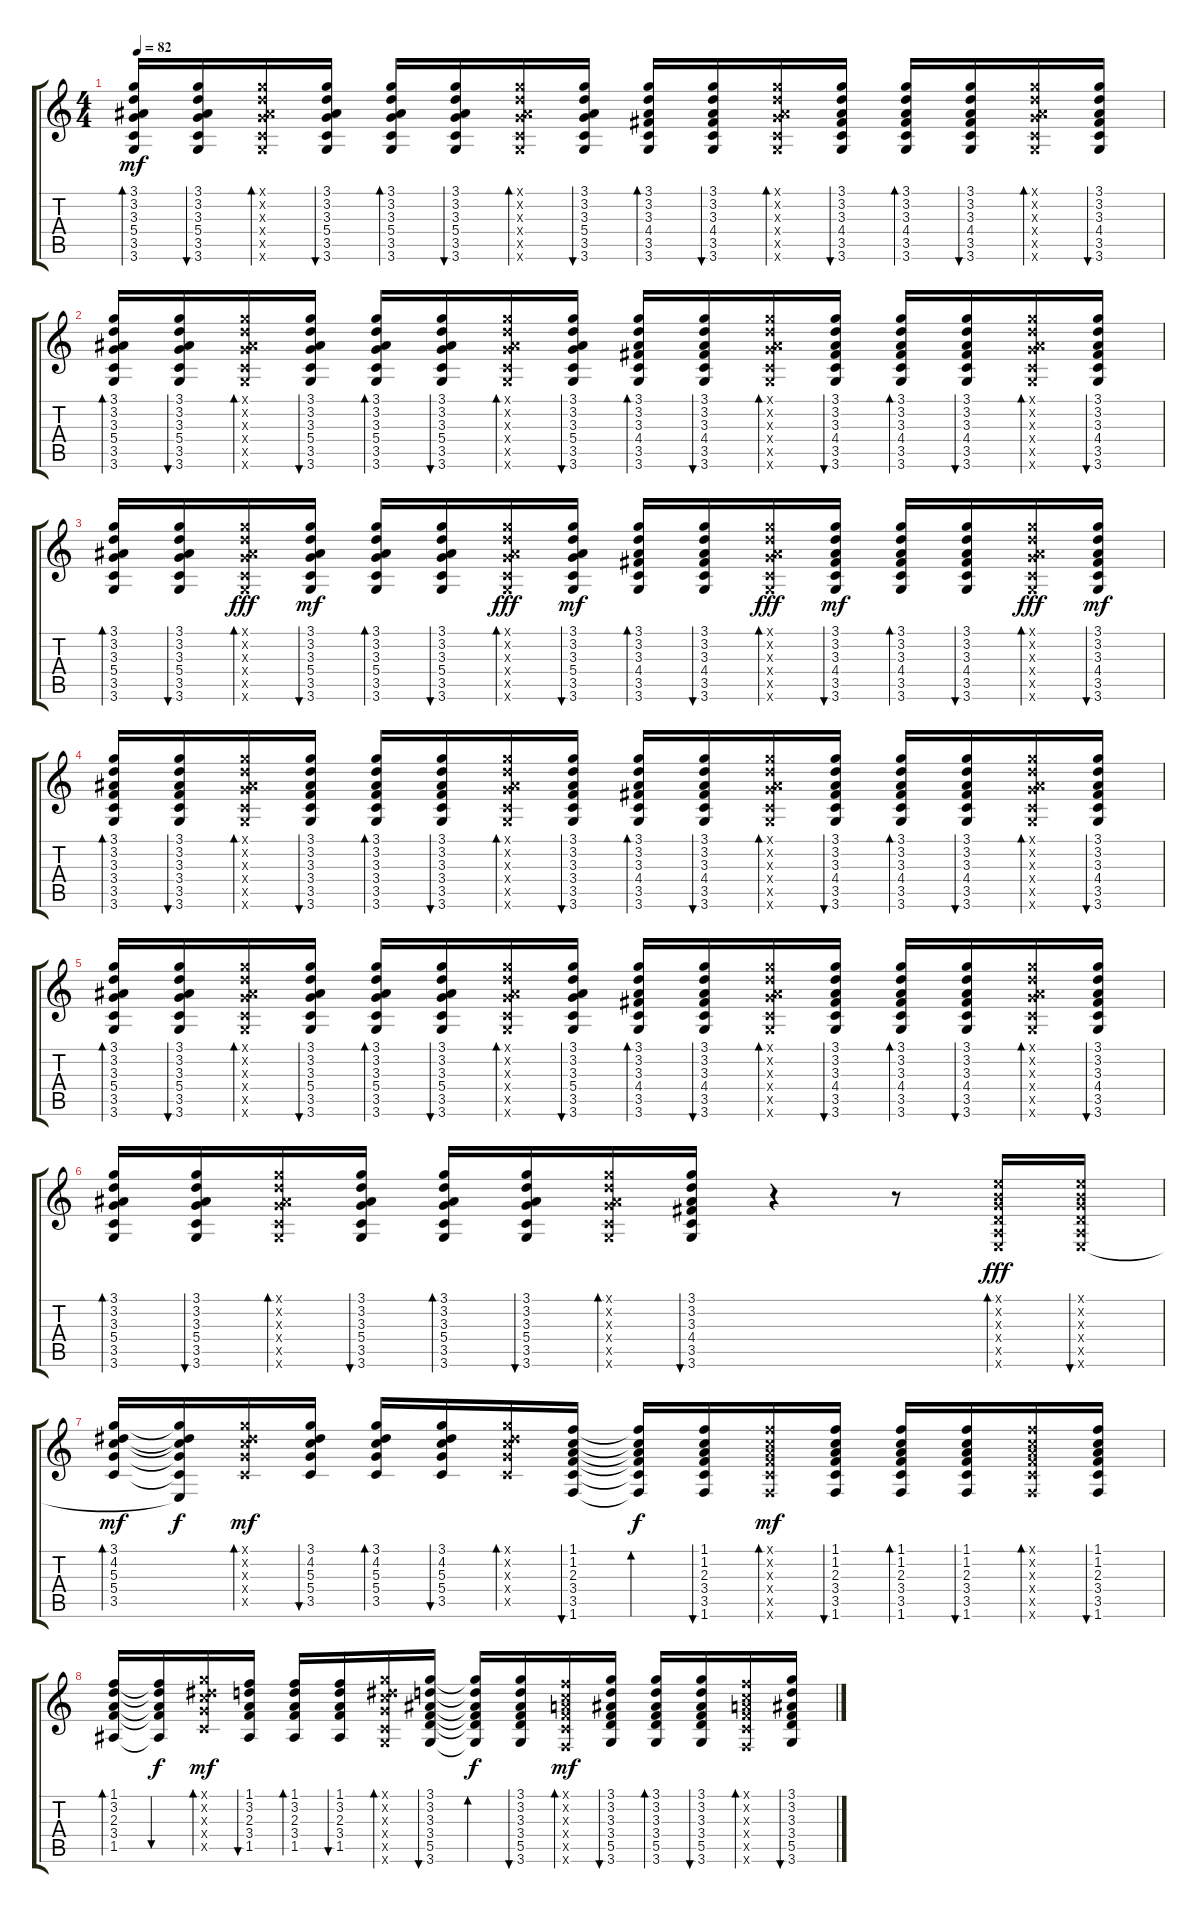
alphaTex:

\track "" {instrument acousticguitarsteel}
\staff {score tabs}
\tuning (E4 B3 G3 D3 A2 E2) {hide}
\ts (4 4)
\tempo 82
\clef g2
\ks c
(3.1 3.2 3.3 5.4 3.5 3.6).16{bd 30 dy mf} (3.1 3.2 3.3 5.4 3.5 3.6).16{bu 30} (3.1{x} 3.2{x} 3.3{x} 5.4{x} 3.5{x} 3.6{x}).16{bd 30} (3.1 3.2 3.3 5.4 3.5 3.6).16{bu 30} (3.1 3.2 3.3 5.4 3.5 3.6).16{bd 30} (3.1 3.2 3.3 5.4 3.5 3.6).16{bu 30} (3.1{x} 3.2{x} 3.3{x} 5.4{x} 3.5{x} 3.6{x}).16{bd 30} (3.1 3.2 3.3 5.4 3.5 3.6).16{bu 30} (3.1 3.2 3.3 4.4 3.5 3.6).16{bd 30} (3.1 3.2 3.3 4.4 3.5 3.6).16{bu 30} (3.1{x} 3.2{x} 3.3{x} 5.4{x} 3.5{x} 3.6{x}).16{bd 30} (3.1 3.2 3.3 4.4 3.5 3.6).16{bu 30} (3.1 3.2 3.3 4.4 3.5 3.6).16{bd 30} (3.1 3.2 3.3 4.4 3.5 3.6).16{bu 30} (3.1{x} 3.2{x} 3.3{x} 5.4{x} 3.5{x} 3.6{x}).16{bd 30} (3.1 3.2 3.3 4.4 3.5 3.6).16{bu 30} |
(3.1 3.2 3.3 5.4 3.5 3.6).16{bd 30} (3.1 3.2 3.3 5.4 3.5 3.6).16{bu 30} (3.1{x} 3.2{x} 3.3{x} 5.4{x} 3.5{x} 3.6{x}).16{bd 30} (3.1 3.2 3.3 5.4 3.5 3.6).16{bu 30} (3.1 3.2 3.3 5.4 3.5 3.6).16{bd 30} (3.1 3.2 3.3 5.4 3.5 3.6).16{bu 30} (3.1{x} 3.2{x} 3.3{x} 5.4{x} 3.5{x} 3.6{x}).16{bd 30} (3.1 3.2 3.3 5.4 3.5 3.6).16{bu 30} (3.1 3.2 3.3 4.4 3.5 3.6).16{bd 30} (3.1 3.2 3.3 4.4 3.5 3.6).16{bu 30} (3.1{x} 3.2{x} 3.3{x} 5.4{x} 3.5{x} 3.6{x}).16{bd 30} (3.1 3.2 3.3 4.4 3.5 3.6).16{bu 30} (3.1 3.2 3.3 4.4 3.5 3.6).16{bd 30} (3.1 3.2 3.3 4.4 3.5 3.6).16{bu 30} (3.1{x} 3.2{x} 3.3{x} 5.4{x} 3.5{x} 3.6{x}).16{bd 30} (3.1 3.2 3.3 4.4 3.5 3.6).16{bu 30} |
(3.1 3.2 3.3 5.4 3.5 3.6).16{bd 30} (3.1 3.2 3.3 5.4 3.5 3.6).16{bu 30} (3.1{x} 3.2{x} 3.3{x} 5.4{x} 3.5{x} 3.6{x}).16{bd 30 dy fff} (3.1 3.2 3.3 5.4 3.5 3.6).16{bu 30 dy mf} (3.1 3.2 3.3 5.4 3.5 3.6).16{bd 30} (3.1 3.2 3.3 5.4 3.5 3.6).16{bu 30} (3.1{x} 3.2{x} 3.3{x} 5.4{x} 3.5{x} 3.6{x}).16{bd 30 dy fff} (3.1 3.2 3.3 5.4 3.5 3.6).16{bu 30 dy mf} (3.1 3.2 3.3 4.4 3.5 3.6).16{bd 30} (3.1 3.2 3.3 4.4 3.5 3.6).16{bu 30} (3.1{x} 3.2{x} 3.3{x} 5.4{x} 3.5{x} 3.6{x}).16{bd 30 dy fff} (3.1 3.2 3.3 4.4 3.5 3.6).16{bu 30 dy mf} (3.1 3.2 3.3 4.4 3.5 3.6).16{bd 30} (3.1 3.2 3.3 4.4 3.5 3.6).16{bu 30} (3.1{x} 3.2{x} 3.3{x} 5.4{x} 3.5{x} 3.6{x}).16{bd 30 dy fff} (3.1 3.2 3.3 4.4 3.5 3.6).16{bu 30 dy mf} |
(3.1 3.2 3.3 3.4 3.5 3.6).16{bd 30} (3.1 3.2 3.3 3.4 3.5 3.6).16{bu 30} (3.1{x} 3.2{x} 3.3{x} 5.4{x} 3.5{x} 3.6{x}).16{bd 30} (3.1 3.2 3.3 3.4 3.5 3.6).16{bu 30} (3.1 3.2 3.3 3.4 3.5 3.6).16{bd 30} (3.1 3.2 3.3 3.4 3.5 3.6).16{bu 30} (3.1{x} 3.2{x} 3.3{x} 5.4{x} 3.5{x} 3.6{x}).16{bd 30} (3.1 3.2 3.3 3.4 3.5 3.6).16{bu 30} (3.1 3.2 3.3 4.4 3.5 3.6).16{bd 30} (3.1 3.2 3.3 4.4 3.5 3.6).16{bu 30} (3.1{x} 3.2{x} 3.3{x} 5.4{x} 3.5{x} 3.6{x}).16{bd 30} (3.1 3.2 3.3 4.4 3.5 3.6).16{bu 30} (3.1 3.2 3.3 4.4 3.5 3.6).16{bd 30} (3.1 3.2 3.3 4.4 3.5 3.6).16{bu 30} (3.1{x} 3.2{x} 3.3{x} 5.4{x} 3.5{x} 3.6{x}).16{bd 30} (3.1 3.2 3.3 4.4 3.5 3.6).16{bu 30} |
(3.1 3.2 3.3 5.4 3.5 3.6).16{bd 30} (3.1 3.2 3.3 5.4 3.5 3.6).16{bu 30} (3.1{x} 3.2{x} 3.3{x} 5.4{x} 3.5{x} 3.6{x}).16{bd 30} (3.1 3.2 3.3 5.4 3.5 3.6).16{bu 30} (3.1 3.2 3.3 5.4 3.5 3.6).16{bd 30} (3.1 3.2 3.3 5.4 3.5 3.6).16{bu 30} (3.1{x} 3.2{x} 3.3{x} 5.4{x} 3.5{x} 3.6{x}).16{bd 30} (3.1 3.2 3.3 5.4 3.5 3.6).16{bu 30} (3.1 3.2 3.3 4.4 3.5 3.6).16{bd 30} (3.1 3.2 3.3 4.4 3.5 3.6).16{bu 30} (3.1{x} 3.2{x} 3.3{x} 5.4{x} 3.5{x} 3.6{x}).16{bd 30} (3.1 3.2 3.3 4.4 3.5 3.6).16{bu 30} (3.1 3.2 3.3 4.4 3.5 3.6).16{bd 30} (3.1 3.2 3.3 4.4 3.5 3.6).16{bu 30} (3.1{x} 3.2{x} 3.3{x} 5.4{x} 3.5{x} 3.6{x}).16{bd 30} (3.1 3.2 3.3 4.4 3.5 3.6).16{bu 30} |
(3.1 3.2 3.3 5.4 3.5 3.6).16{bd 30} (3.1 3.2 3.3 5.4 3.5 3.6).16{bu 30} (3.1{x} 3.2{x} 3.3{x} 5.4{x} 3.5{x} 3.6{x}).16{bd 30} (3.1 3.2 3.3 5.4 3.5 3.6).16{bu 30} (3.1 3.2 3.3 5.4 3.5 3.6).16{bd 30} (3.1 3.2 3.3 5.4 3.5 3.6).16{bu 30} (3.1{x} 3.2{x} 3.3{x} 5.4{x} 3.5{x} 3.6{x}).16{bd 30} (3.1 3.2 3.3 4.4 3.5 3.6).16{bu 30} r.4 r.8 (0.1{x} 0.2{x} 0.3{x} 0.4{x} 0.5{x} 0.6{x}).16{bd 30 dy fff} (0.1{x} 0.2{x} 0.3{x} 0.4{x} 0.5{x} 0.6{x}).16{bu 30} |
(3.1 4.2 5.3 5.4 3.5).16{bd 30 dy mf} (3.1{t} 4.2{t} 5.3{t} 5.4{t} 3.5{t} 0.6{t}).16{dy f} (3.1{x} 4.2{x} 5.3{x} 5.4{x} 3.5{x}).16{bd 30 dy mf} (3.1 4.2 5.3 5.4 3.5).16{bu 30} (3.1 4.2 5.3 5.4 3.5).16{bd 30} (3.1 4.2 5.3 5.4 3.5).16{bu 30} (3.1{x} 4.2{x} 5.3{x} 5.4{x} 3.5{x}).16{bd 30} (1.1 1.2 2.3 3.4 3.5 1.6).16{bu 30} (1.1{t} 1.2{t} 2.3{t} 3.4{t} 3.5{t} 1.6{t}).16{bd 30 dy f} (1.1 1.2 2.3 3.4 3.5 1.6).16{bu 30} (1.1{x} 1.2{x} 2.3{x} 3.4{x} 3.5{x} 1.6{x}).16{bd 30 dy mf} (1.1 1.2 2.3 3.4 3.5 1.6).16{bu 30} (1.1 1.2 2.3 3.4 3.5 1.6).16{bd 30} (1.1 1.2 2.3 3.4 3.5 1.6).16{bu 30} (1.1{x} 1.2{x} 2.3{x} 3.4{x} 3.5{x} 1.6{x}).16{bd 30} (1.1 1.2 2.3 3.4 3.5 1.6).16{bu 30} |
(1.1 3.2 2.3 3.4 1.5).16{bd 30} (1.1{t} 3.2{t} 2.3{t} 3.4{t} 1.5{t}).16{bu 30 dy f} (3.1{x} 4.2{x} 5.3{x} 5.4{x} 3.5{x}).16{bd 30 dy mf} (1.1 3.2 2.3 3.4 1.5).16{bu 30} (1.1 3.2 2.3 3.4 1.5).16{bd 30} (1.1 3.2 2.3 3.4 1.5).16{bu 30} (3.1{x} 4.2{x} 5.3{x} 5.4{x} 3.5{x} 3.6{x}).16{bd 30} (3.1 3.2 3.3 3.4 5.5 3.6).16{bu 30} (3.1{t} 3.2{t} 3.3{t} 3.4{t} 5.5{t} 3.6{t}).16{bd 30 dy f} (3.1 3.2 3.3 3.4 5.5 3.6).16{bu 30} (1.1{x} 1.2{x} 2.3{x} 3.4{x} 3.5{x} 1.6{x}).16{bd 30 dy mf} (3.1 3.2 3.3 3.4 5.5 3.6).16{bu 30} (3.1 3.2 3.3 3.4 5.5 3.6).16{bd 30} (3.1 3.2 3.3 3.4 5.5 3.6).16{bu 30} (1.1{x} 1.2{x} 2.3{x} 3.4{x} 3.5{x} 1.6{x}).16{bd 30} (3.1 3.2 3.3 3.4 5.5 3.6).16{bu 30}
